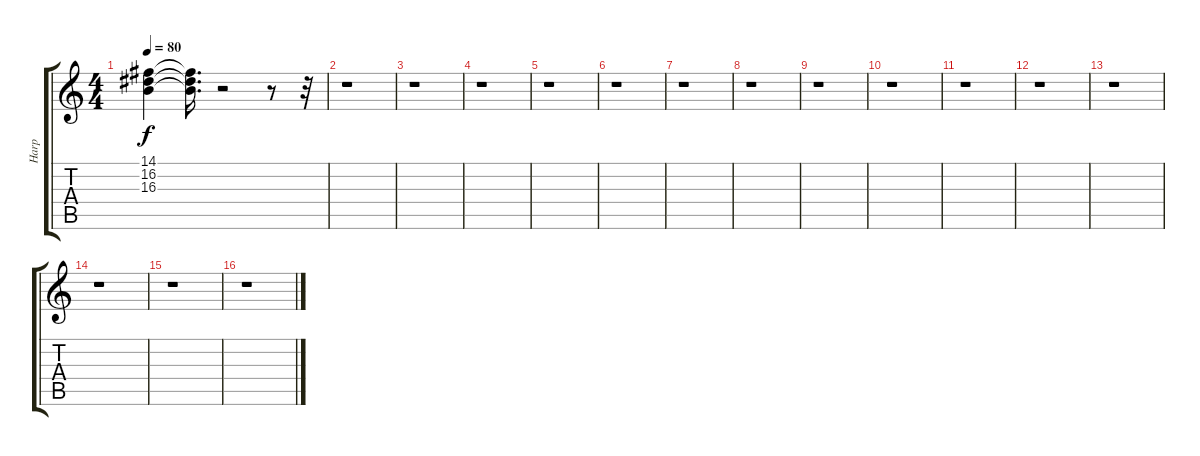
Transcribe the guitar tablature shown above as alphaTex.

\track ("Harp" "Harp") {instrument orchestralharp}
\staff {score tabs}
\tuning (E4 B3 G3 D3 A2 E2) {hide}
\ts (4 4)
\tempo 80
\clef g2
\ks c
(14.1{t} 16.2{t} 16.3{t}).4{dy f} (14.1{t} 16.2{t} 16.3{t}).16{d} r.2 r.8 r.32 |
r.1 |
r.1 |
r.1 |
r.1 |
r.1 |
r.1 |
r.1 |
r.1 |
r.1 |
r.1 |
r.1 |
r.1 |
r.1 |
r.1 |
r.1
